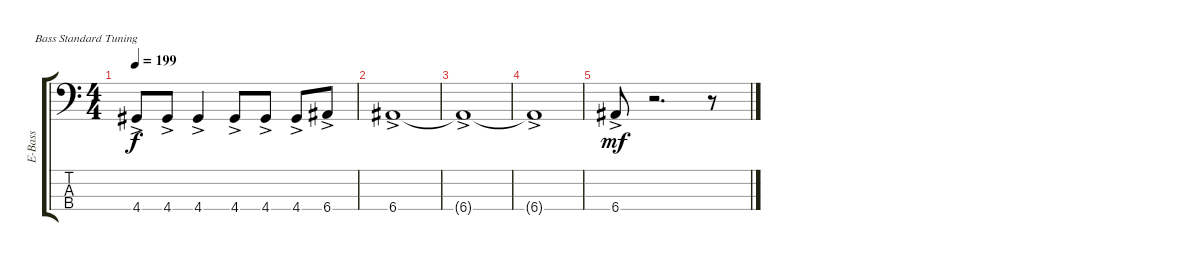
\track ("Bass" "E-Bass") {instrument electricbassfinger}
\staff {score tabs}
\tuning (G2 D2 A1 E1)
\ts (4 4)
\tempo 199
\clef f4
\ks c
4.4{ac t}.8{dy f} 4.4{ac}.8 4.4{ac}.4 4.4{ac}.8 4.4{ac}.8 4.4{ac}.8 6.4{ac}.8 |
6.4{ac}.1 |
6.4{ac t}.1 |
6.4{ac t}.1 |
6.4{ac}.8{dy mf} r.2{d} r.8
